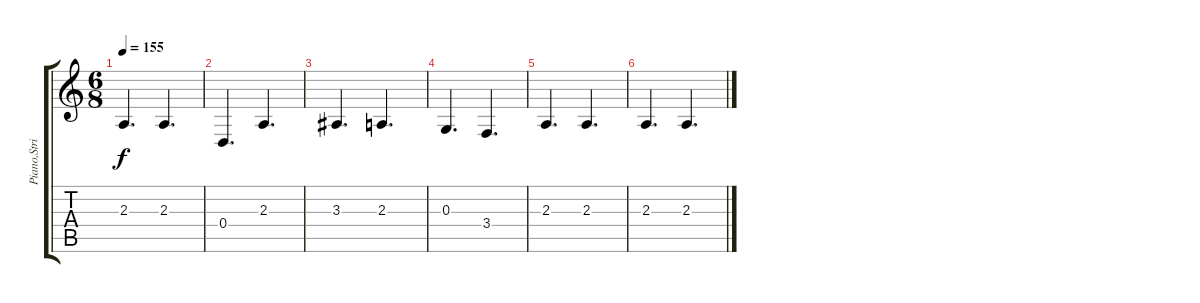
\track ("Piano,Strings" "Piano,Stri") {instrument brightacousticpiano}
\staff {score tabs}
\tuning (E4 B3 G3 D3 A2 E2) {hide}
\ts (6 8)
\tempo 155
\clef g2
\ks c
2.3.4{d dy f} 2.3.4{d} |
0.4.4{d} 2.3.4{d} |
3.3.4{d} 2.3.4{d} |
0.3.4{d} 3.4.4{d} |
2.3.4{d} 2.3.4{d} |
2.3.4{d} 2.3.4{d}
